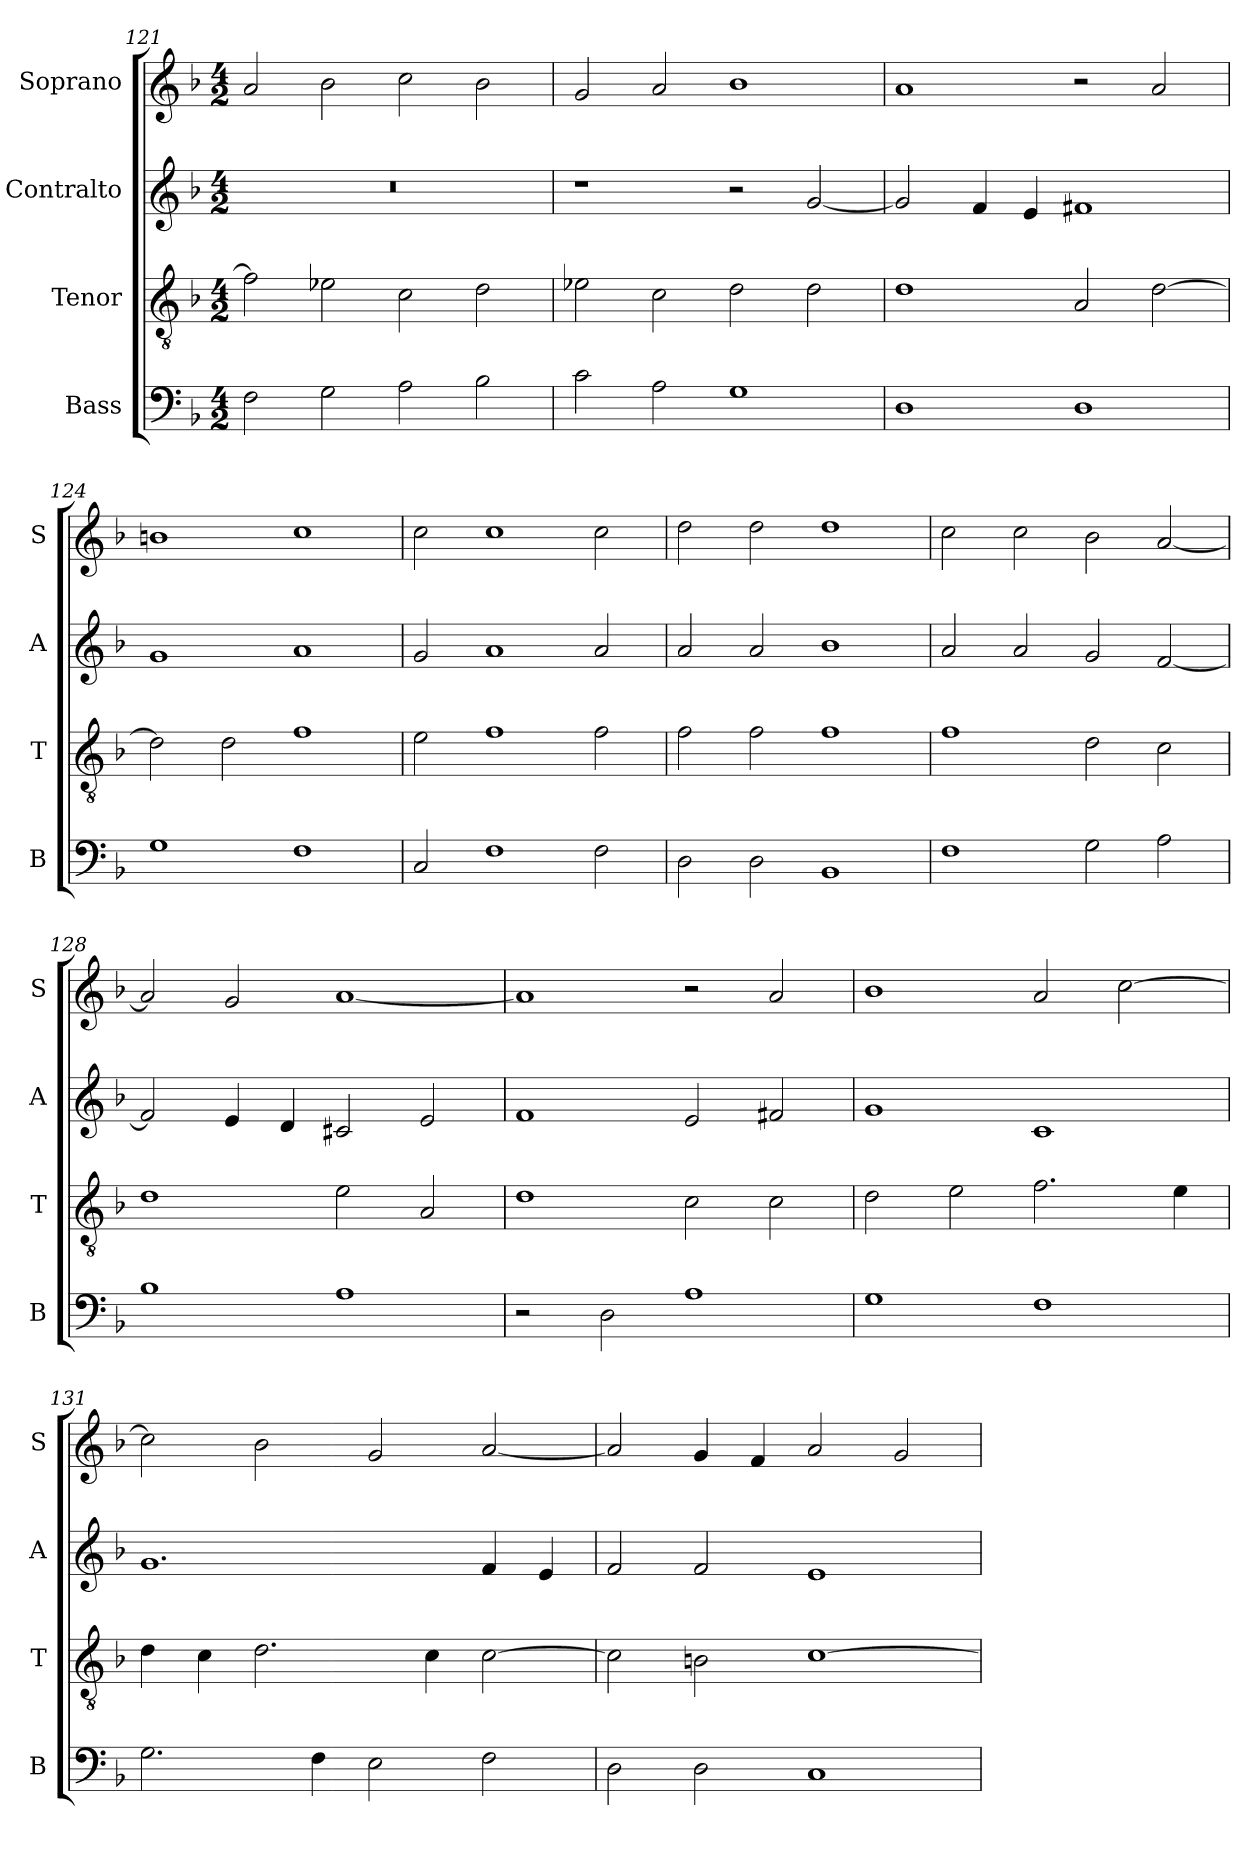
**kern	**kern	**kern	**kern
*part4	*part3	*part2	*part1
*staff4	*staff3	*staff2	*staff1
*I"Bass	*I"Tenor	*I"Contralto	*I"Soprano
*I'B	*I'T	*I'A	*I'S
*clefF4	*clefGv2	*clefG2	*clefG2
*k[b-]	*k[b-]	*k[b-]	*k[b-]
*F:ion	*F:ion	*F:ion	*F:ion
*M4/2	*M4/2	*M4/2	*M4/2
=121	=121	=121	=121
2F	2f]	0r	2a
2G	2e-X	.	2b-
2A	2c	.	2cc
2B-	2d	.	2b-
=122	=122	=122	=122
2c	2e-X	1r	2g
2A	2c	.	2a
1G	2d	2r	1b-
.	2d	[2g	.
=123	=123	=123	=123
1D	1d	2g]	1a
.	.	4f	.
.	.	4e	.
1D	2A	1f#X	2r
.	[2d	.	2a
=124	=124	=124	=124
1G	2d]	1g	1bn
.	2d	.	.
1F	1f	1a	1cc
=125	=125	=125	=125
2C	2e	2g	2cc
1F	1f	1a	1cc
2F	2f	2a	2cc
=126	=126	=126	=126
2D	2f	2a	2dd
2D	2f	2a	2dd
1BB-	1f	1b-	1dd
=127	=127	=127	=127
1F	1f	2a	2cc
.	.	2a	2cc
2G	2d	2g	2b-
2A	2c	[2f	[2a
=128	=128	=128	=128
1B-	1d	2f]	2a]
.	.	4e	2g
.	.	4d	.
1A	2e	2c#X	[1a
.	2A	2e	.
=129	=129	=129	=129
2r	1d	1f	1a]
2D	.	.	.
1A	2c	2e	2r
.	2c	2f#X	2a
=130	=130	=130	=130
1G	2d	1g	1b-
.	2e	.	.
1F	2.f	1c	2a
.	.	.	[2cc
.	4e	.	.
=131	=131	=131	=131
2.G	4d	1.g	2cc]
.	4c	.	.
.	2.d	.	2b-
4F	.	.	.
2E	.	.	2g
.	4c	.	.
2F	[2c	4f	[2a
.	.	4e	.
=132	=132	=132	=132
2D	2c]	2f	2a]
2D	2Bn	2f	4g
.	.	.	4f
1C	[1c	1e	2a
.	.	.	2g
=	=	=	=
*-	*-	*-	*-
